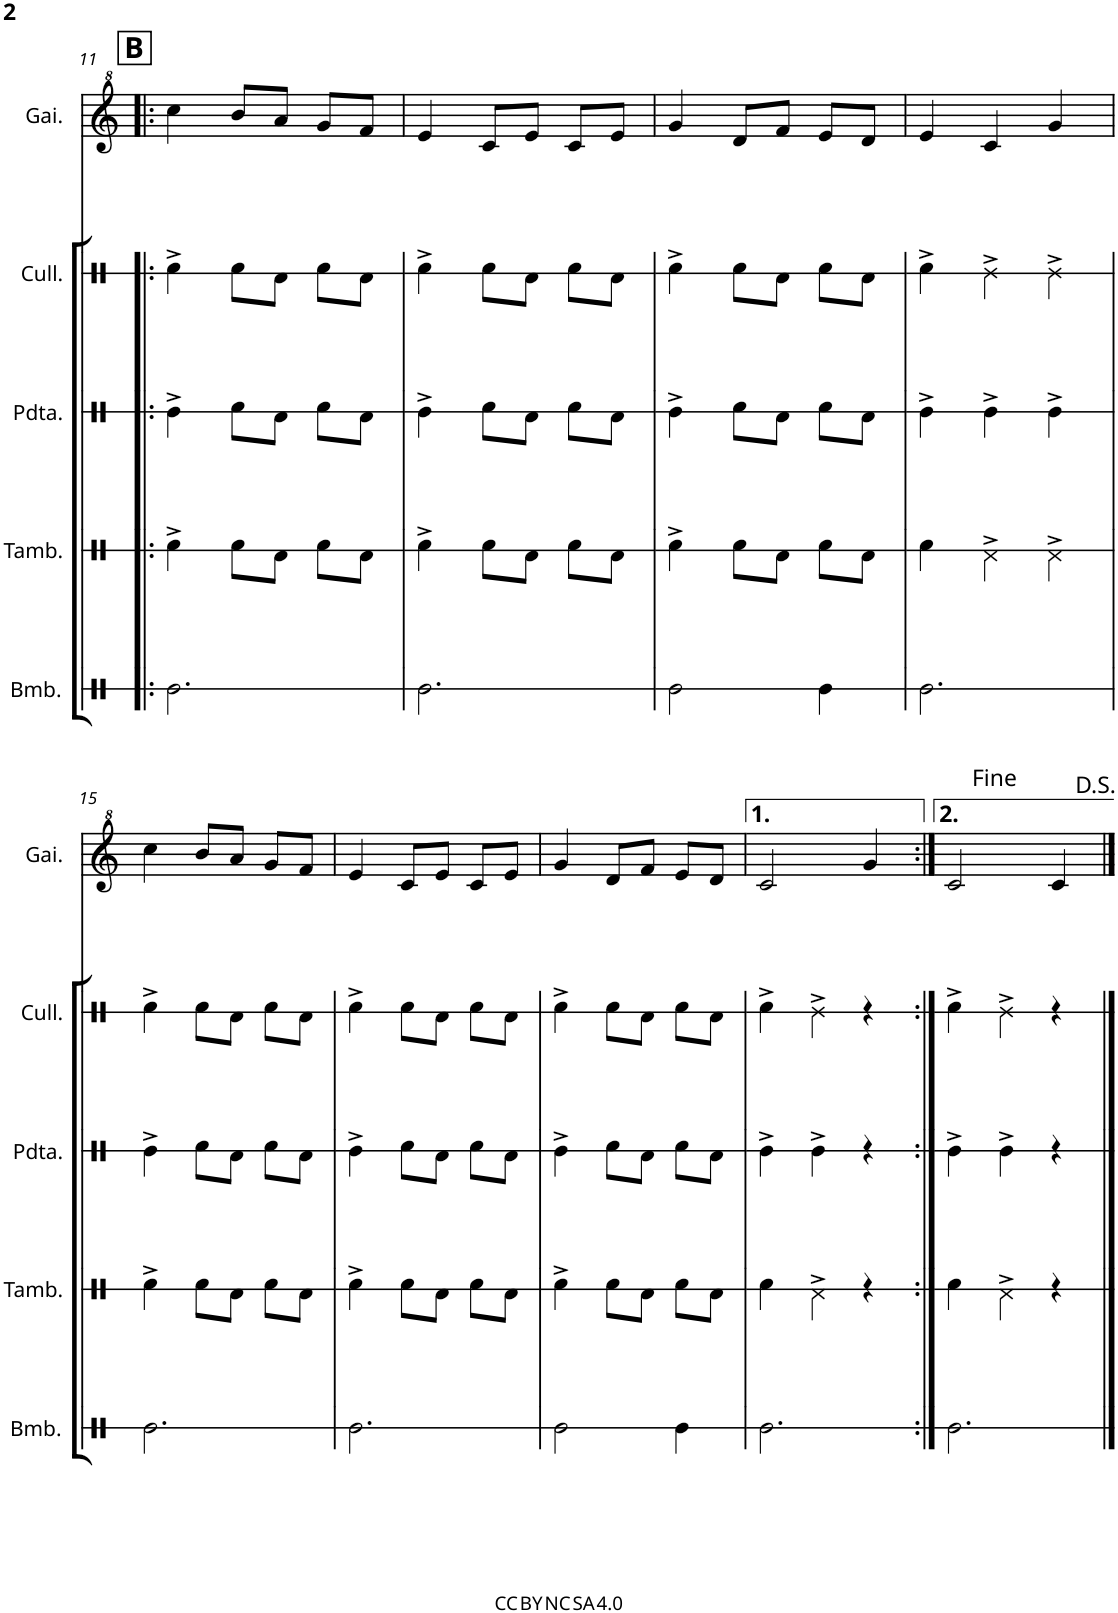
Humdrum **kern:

**kern	**kern	**kern	**kern	**kern
*part5	*part4	*part3	*part2	*part1
*staff5	*staff4	*staff3	*staff2	*staff1
*I"Bombo	*I"Tambor	*I"Pandeireta	*I"Culleres	*I"Gaita
*I'Bmb.	*I'Tamb.	*I'Pdta.	*I'Cull.	*I'Gai.
!!LO:PB:g=z
*clefX	*clefX	*clefX	*clefX	*clefG^2
*	*	*	*	*Trd1c2
*k[]	*k[]	*k[]	*k[]	*k[]
*M3/4	*M3/4	*M3/4	*M3/4	*M3/4
!!LO:REH:place=s1:a:B:cj:fs=14:t=B
=11!|:	=11!|:	=11!|:	=11!|:	=11!|:
2.Re\	4Rf^\	4Re^\	4Rf^>\	4ccc\
.	8Rf\L	8Rf\L	8Rf\L	8bb/L
.	8Rd\J	8Rd\J	8Rd\J	8aa/J
.	8Rf\L	8Rf\L	8Rf\L	8gg/L
.	8Rd\J	8Rd\J	8Rd\J	8ff/J
=12	=12	=12	=12	=12
2.Re\	4Rf^\	4Re^\	4Rf^>\	4ee/
.	8Rf\L	8Rf\L	8Rf\L	8cc/L
.	8Rd\J	8Rd\J	8Rd\J	8ee/J
.	8Rf\L	8Rf\L	8Rf\L	8cc/L
.	8Rd\J	8Rd\J	8Rd\J	8ee/J
=13	=13	=13	=13	=13
2Re\	4Rf^\	4Re^\	4Rf^>\	4gg/
.	8Rf\L	8Rf\L	8Rf\L	8dd/L
.	8Rd\J	8Rd\J	8Rd\J	8ff/J
4Re\	8Rf\L	8Rf\L	8Rf\L	8ee/L
.	8Rd\J	8Rd\J	8Rd\J	8dd/J
=14	=14	=14	=14	=14
2.Re\	4Rf\	4Re^\	4Rf^>\	4ee/
.	4Rd^\	4Re^\	4Re^>\	4cc/
.	4Rd^\	4Re^\	4Re^>\	4gg/
!!LO:LB:g=z
=15	=15	=15	=15	=15
2.Re\	4Rf^\	4Re^\	4Rf^>\	4ccc\
.	8Rf\L	8Rf\L	8Rf\L	8bb/L
.	8Rd\J	8Rd\J	8Rd\J	8aa/J
.	8Rf\L	8Rf\L	8Rf\L	8gg/L
.	8Rd\J	8Rd\J	8Rd\J	8ff/J
=16	=16	=16	=16	=16
2.Re\	4Rf^\	4Re^\	4Rf^>\	4ee/
.	8Rf\L	8Rf\L	8Rf\L	8cc/L
.	8Rd\J	8Rd\J	8Rd\J	8ee/J
.	8Rf\L	8Rf\L	8Rf\L	8cc/L
.	8Rd\J	8Rd\J	8Rd\J	8ee/J
=17	=17	=17	=17	=17
2Re\	4Rf^\	4Re^\	4Rf^>\	4gg/
.	8Rf\L	8Rf\L	8Rf\L	8dd/L
.	8Rd\J	8Rd\J	8Rd\J	8ff/J
4Re\	8Rf\L	8Rf\L	8Rf\L	8ee/L
.	8Rd\J	8Rd\J	8Rd\J	8dd/J
=18	=18	=18	=18	=18
2.Re\	4Rf\	4Re^\	4Rf^>\	2cc/
.	4Rd^\	4Re^\	4Re^>\	.
.	4r	4r	4r	4gg/
=19:|!	=19:|!	=19:|!	=19:|!	=19:|!
2.Re\	4Rf\	4Re^\	4Rf^>\	2cc/
.	4Rd^\	4Re^\	4Re^>\	.
.	4r	4r	4r	4cc/
==	==	==	==	==
*-	*-	*-	*-	*-
